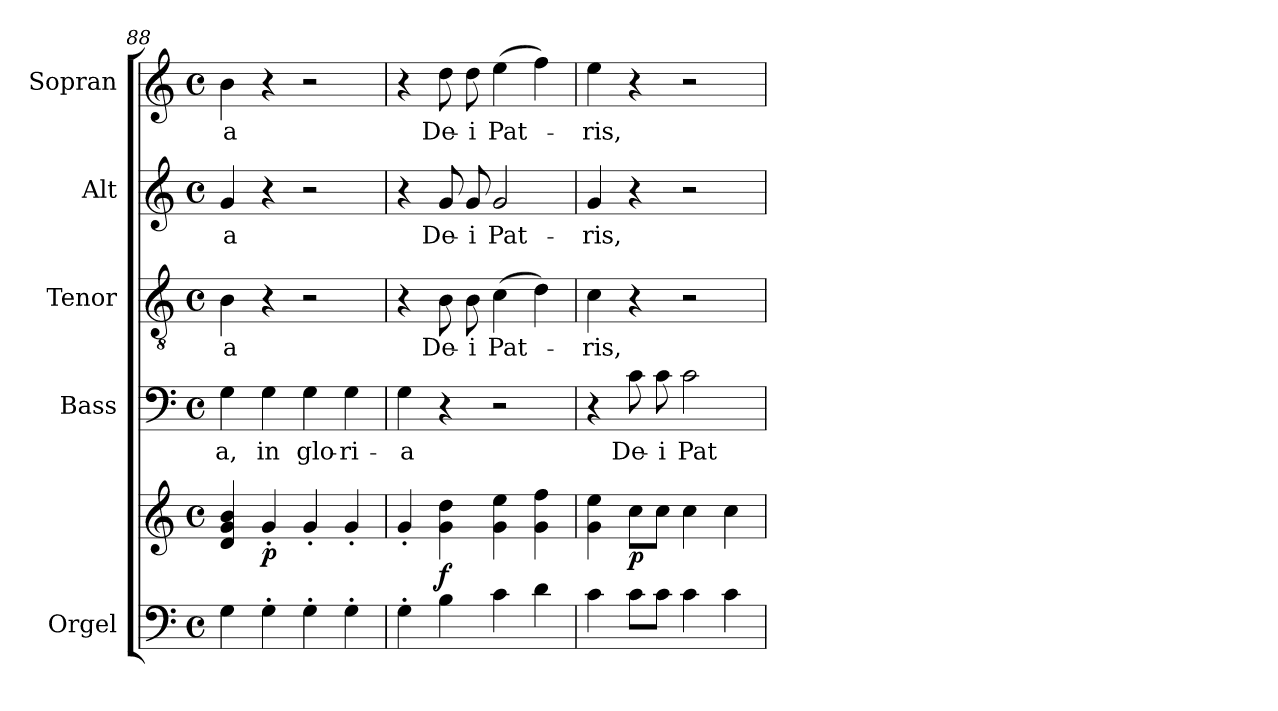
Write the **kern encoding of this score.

**kern	**kern	**dynam	**kern	**text	**kern	**text	**kern	**text	**kern	**text
*part5	*part5	*part5	*part4	*part4	*part3	*part3	*part2	*part2	*part1	*part1
*staff6	*staff5	*staff5/6	*staff4	*staff4	*staff3	*staff3	*staff2	*staff2	*staff1	*staff1
*I"Orgel	*	*	*I"Bass	*	*I"Tenor	*	*I"Alt	*	*I"Sopran	*
*I'Org.	*	*	*I'B.	*	*I'T.	*	*I'A.	*	*I'S.	*
!!LO:PB:g=z
*clefF4	*clefG2	*	*clefF4	*	*clefGv2	*	*clefG2	*	*clefG2	*
*k[]	*k[]	*	*k[]	*	*k[]	*	*k[]	*	*k[]	*
*C:	*C:	*	*C:	*	*C:	*	*C:	*	*C:	*
*M4/4	*M4/4	*	*M4/4	*	*M4/4	*	*M4/4	*	*M4/4	*
*met(c)	*met(c)	*	*met(c)	*	*met(c)	*	*met(c)	*	*met(c)	*
=88	=88	=88	=88	=88	=88	=88	=88	=88	=88	=88
!	!	!	!	!LO:LY:b	!	!LO:LY:b	!	!LO:LY:b	!	!LO:LY:b
4G\	4d/ 4g/ 4b/	.	4G\	-a,	4B\	-a	4g/	-a	4b\	-a
!	!	!LO:DY:b	!	!LO:LY:b	!	!	!	!	!	!
4G'>\	4g'</	p	4G\	in	4r	.	4r	.	4r	.
!	!	!	!	!LO:LY:b	!	!	!	!	!	!
4G'>\	4g'</	.	4G\	glo-	2r	.	2r	.	2r	.
!	!	!	!	!LO:LY:b	!	!	!	!	!	!
4G'>\	4g'</	.	4G\	-ri-	.	.	.	.	.	.
=89	=89	=89	=89	=89	=89	=89	=89	=89	=89	=89
!	!	!	!	!LO:LY:b	!	!	!	!	!	!
4G'>\	4g'</	.	4G\	-a	4r	.	4r	.	4r	.
!	!	!LO:DY:b	!	!	!	!LO:LY:b	!	!LO:LY:b	!	!LO:LY:b
4B\	4g\ 4dd\	f	4r	.	8B\	De-	8g/	De-	8dd\	De-
!	!	!	!	!	!	!LO:LY:b	!	!LO:LY:b	!	!LO:LY:b
.	.	.	.	.	8B\	-i	8g/	-i	8dd\	-i
!	!	!	!	!	!	!LO:LY:b	!	!LO:LY:b	!	!LO:LY:b
4c\	4g\ 4ee\	.	2r	.	(>4c\	Pat-	2g/	Pat-	(>4ee\	Pat-
4d\	4g\ 4ff\	.	.	.	4d\)	.	.	.	4ff\)	.
=90	=90	=90	=90	=90	=90	=90	=90	=90	=90	=90
!	!	!	!	!	!	!LO:LY:b	!	!LO:LY:b	!	!LO:LY:b
4c\	4g\ 4ee\	.	4r	.	4c\	-ris,	4g/	-ris,	4ee\	-ris,
!	!	!LO:DY:b	!	!LO:LY:b	!	!	!	!	!	!
8c\L	8cc\L	p	8c\	De-	4r	.	4r	.	4r	.
!	!	!	!	!LO:LY:b	!	!	!	!	!	!
8c\J	8cc\J	.	8c\	-i	.	.	.	.	.	.
!	!	!	!	!LO:LY:b	!	!	!	!	!	!
4c\	4cc\	.	2c\	Pat-	2r	.	2r	.	2r	.
4c\	4cc\	.	.	.	.	.	.	.	.	.
=	=	=	=	=	=	=	=	=	=	=
*-	*-	*-	*-	*-	*-	*-	*-	*-	*-	*-
